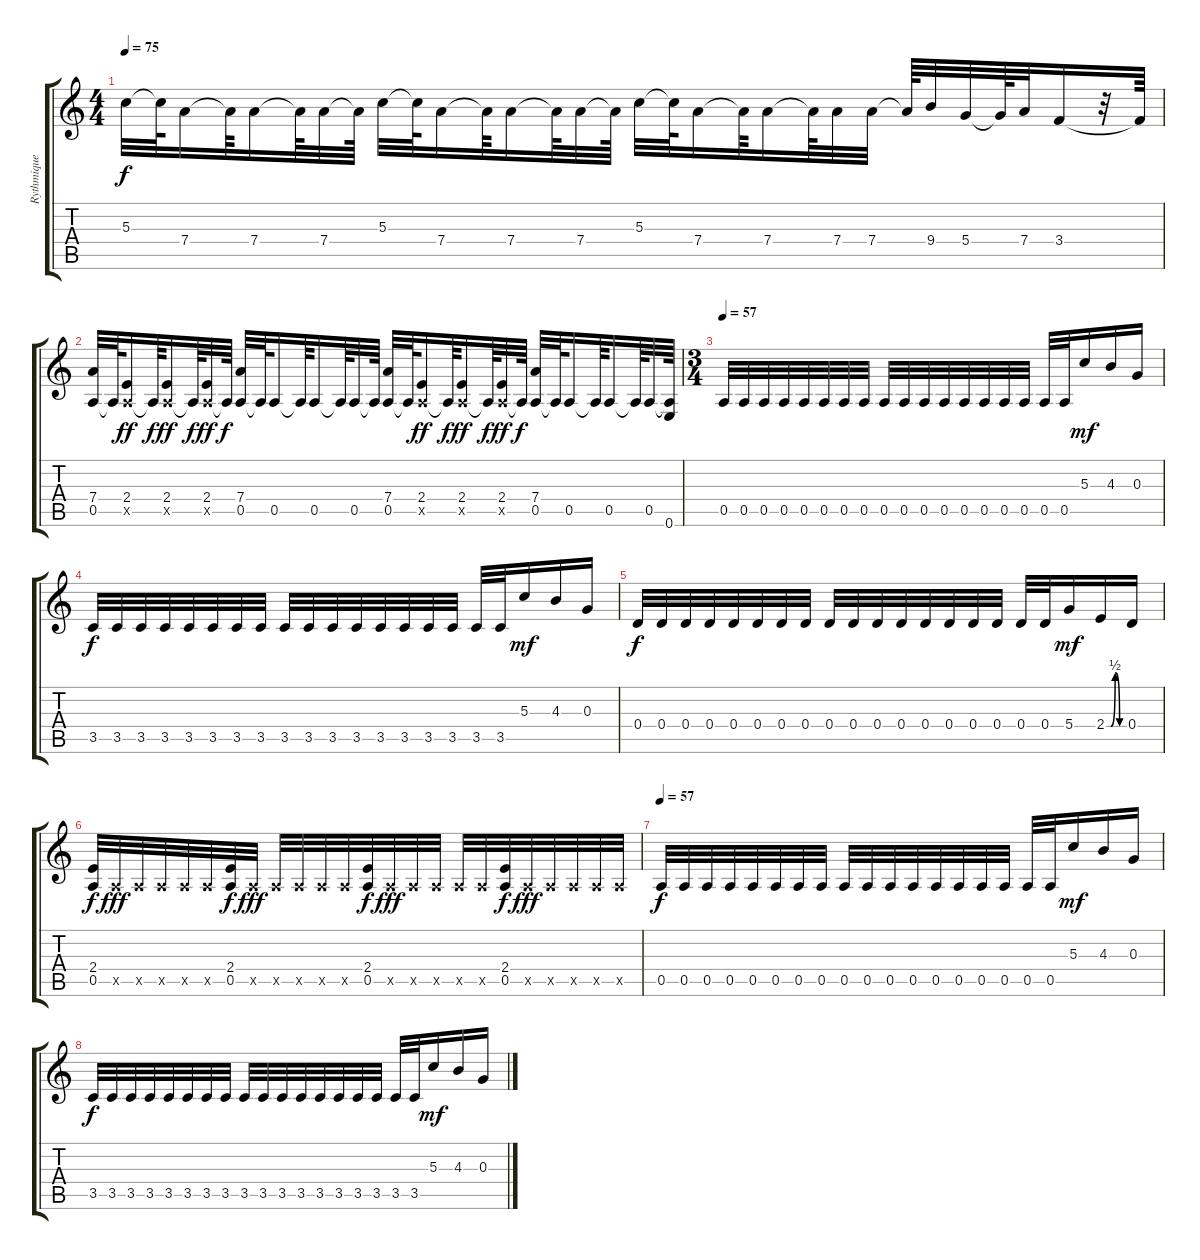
\track ("Rythmique" "Rythmique") {instrument distortionguitar}
\staff {score tabs}
\tuning (E4 B3 G3 D3 A2 E2) {hide}
\ts (4 4)
\tempo 75
\clef g2
\ks c
5.3.32{dy f} 5.3{t}.64 7.4.16 7.4{t}.64 7.4.16 7.4{t}.64 7.4.32 7.4{t}.64 5.3.32 5.3{t}.64 7.4.16 7.4{t}.64 7.4.16 7.4{t}.64 7.4.32 7.4{t}.64 5.3.32 5.3{t}.64 7.4.16 7.4{t}.64 7.4.16 7.4{t}.64 7.4.32 7.4.32 7.4{t}.64 9.4.32 5.4.32 5.4{t}.64 7.4.32 3.4.16 r.32 3.4{t}.64 |
(7.4 0.5).32 0.5{t}.64 (2.4 0.5{x}).16{dy ff} 0.5{t}.64{dy f} (2.4 0.5{x}).16{dy ff} 0.5{t}.64{dy f} (2.4 0.5{x}).32{dy ff} 0.5{t}.64{dy f} (7.4 0.5).32 0.5{t}.64 0.5.16 0.5{t}.64 0.5.16 0.5{t}.64 0.5.32 0.5{t}.64 (7.4 0.5).32 0.5{t}.64 (2.4 0.5{x}).16{dy ff} 0.5{t}.64{dy f} (2.4 0.5{x}).16{dy ff} 0.5{t}.64{dy f} (2.4 0.5{x}).32{dy ff} 0.5{t}.64{dy f} (7.4 0.5).32 0.5{t}.64 0.5.16 0.5{t}.64 0.5.16 0.5{t}.64 0.5.32 (0.5{t} 0.6).64 |
\ts (3 4)
\tempo 57
0.5.32{volume 10} 0.5.32 0.5.32 0.5.32 0.5.32 0.5.32 0.5.32 0.5.32 0.5.32 0.5.32 0.5.32 0.5.32 0.5.32 0.5.32 0.5.32 0.5.32 0.5.32 0.5.32 5.3.16{dy mf} 4.3.16 0.3.16 |
3.5.32{dy f} 3.5.32 3.5.32 3.5.32 3.5.32 3.5.32 3.5.32 3.5.32 3.5.32 3.5.32 3.5.32 3.5.32 3.5.32 3.5.32 3.5.32 3.5.32 3.5.32 3.5.32 5.3.16{dy mf} 4.3.16 0.3.16 |
0.4.32{dy f} 0.4.32 0.4.32 0.4.32 0.4.32 0.4.32 0.4.32 0.4.32 0.4.32 0.4.32 0.4.32 0.4.32 0.4.32 0.4.32 0.4.32 0.4.32 0.4.32 0.4.32 5.4.16{dy mf} 2.4{be (custom 0 0 15 0 30 2 45 0 60 0)}.16 0.4.16 |
(2.4 0.5).32{dy f} 0.5{x}.32{dy fff} 0.5{x}.32 0.5{x}.32 0.5{x}.32 0.5{x}.32 (2.4 0.5).32{dy f} 0.5{x}.32{dy fff} 0.5{x}.32 0.5{x}.32 0.5{x}.32 0.5{x}.32 (2.4 0.5).32{dy f} 0.5{x}.32{dy fff} 0.5{x}.32 0.5{x}.32 0.5{x}.32 0.5{x}.32 (2.4 0.5).32{dy f} 0.5{x}.32{dy fff} 0.5{x}.32 0.5{x}.32 0.5{x}.32 0.5{x}.32 |
\tempo 57
0.5.32{dy f volume 10} 0.5.32 0.5.32 0.5.32 0.5.32 0.5.32 0.5.32 0.5.32 0.5.32 0.5.32 0.5.32 0.5.32 0.5.32 0.5.32 0.5.32 0.5.32 0.5.32 0.5.32 5.3.16{dy mf} 4.3.16 0.3.16 |
3.5.32{dy f} 3.5.32 3.5.32 3.5.32 3.5.32 3.5.32 3.5.32 3.5.32 3.5.32 3.5.32 3.5.32 3.5.32 3.5.32 3.5.32 3.5.32 3.5.32 3.5.32 3.5.32 5.3.16{dy mf} 4.3.16 0.3.16
